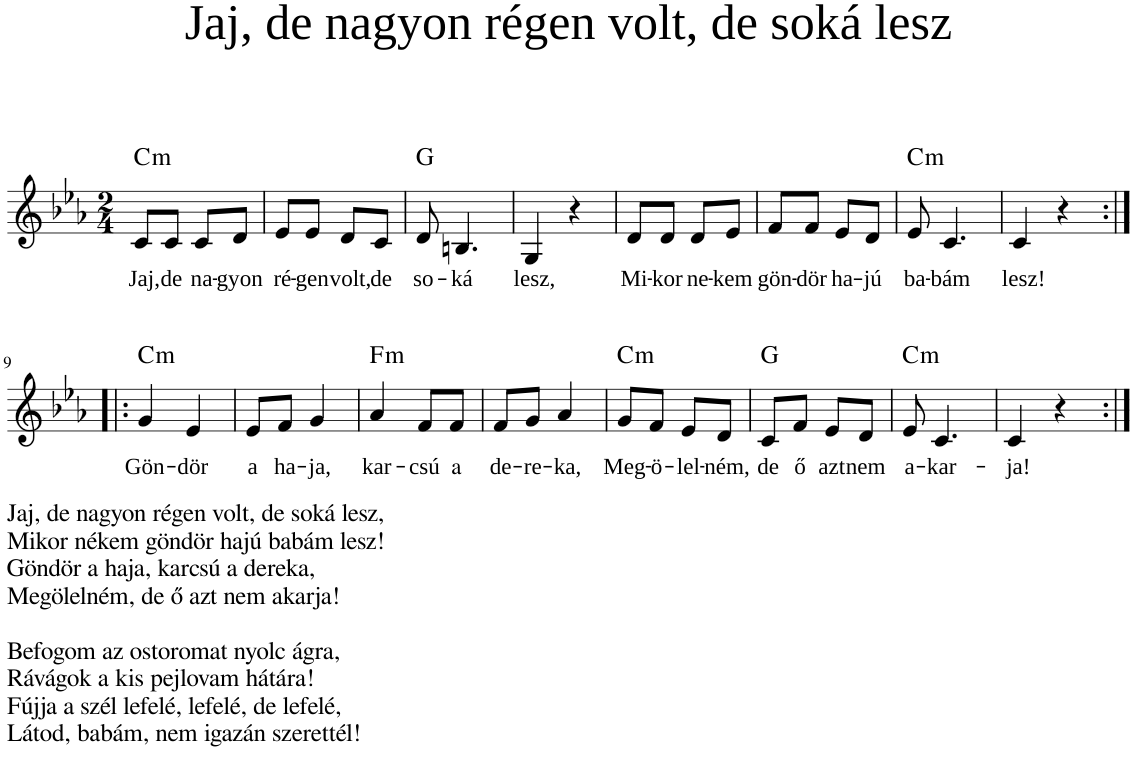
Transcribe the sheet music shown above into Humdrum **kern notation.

**kern	**text	**harte
*part1	*part1	*part1
*staff1	*staff1	*
*I"Piano	*	*
*I'Pno	*	*
*clefG2	*	*
*k[b-e-a-]	*	*
*M2/4	*	*
=1	=1	=1
!	!LO:LY:b	!LO:H:kt=m
8c/L	Jaj,	C:min
!	!LO:LY:b	!
8c/J	de	.
!	!LO:LY:b	!
8c/L	na-	.
!	!LO:LY:b	!
8d/J	-gyon	.
=2	=2	=2
!	!LO:LY:b	!
8e-/L	ré-	.
!	!LO:LY:b	!
8e-/J	-gen	.
!	!LO:LY:b	!
8d/L	volt,	.
!	!LO:LY:b	!
8c/J	de	.
=3	=3	=3
!	!LO:LY:b	!LO:H:kt=N.C.
8d/	so-	N
!	!LO:LY:b	!
4.Bn/	-ká	.
=4	=4	=4
!	!LO:LY:b	!
4G/	lesz,	.
4r	.	.
=5	=5	=5
!	!LO:LY:b	!
8d/L	Mi-	.
!	!LO:LY:b	!
8d/J	-kor	.
!	!LO:LY:b	!
8d/L	ne-	.
!	!LO:LY:b	!
8e-/J	-kem	.
=6	=6	=6
!	!LO:LY:b	!
8f/L	gön-	.
!	!LO:LY:b	!
8f/J	-dör	.
!	!LO:LY:b	!
8e-/L	ha-	.
!	!LO:LY:b	!
8d/J	-jú	.
=7	=7	=7
!	!LO:LY:b	!LO:H:kt=m
8e-/	ba-	C:min
!	!LO:LY:b	!
4.c/	-bám	.
=8	=8	=8
!	!LO:LY:b	!
4c/	lesz!	.
4r	.	.
!!LO:LB:g=z
=9:|!|:	=9:|!|:	=9:|!|:
!LO:TX:b:t=Jaj, de nagyon régen volt, de soká lesz,	!	!
!LO:TX:b:t=Mikor nékem göndör hajú babám lesz!	!	!
!LO:TX:b:t=Göndör a haja, karcsú a dereka,	!	!
!LO:TX:b:t=Megölelném, de ő azt nem akarja!	!	!
!LO:TX:b:t=Befogom az ostoromat nyolc ágra,	!	!
!LO:TX:b:t=Rávágok a kis pejlovam hátára!	!	!
!LO:TX:b:t=Fújja a szél lefelé, lefelé, de lefelé,	!	!
!LO:TX:b:t=Látod, babám, nem igazán szerettél!	!	!
!	!LO:LY:b	!LO:H:kt=m
4g/	Gön-	C:min
!	!LO:LY:b	!
4e-/	dör	.
=10	=10	=10
!	!LO:LY:b	!
8e-/L	a	.
!	!LO:LY:b	!
8f/J	ha-	.
!	!LO:LY:b	!
4g/	-ja,	.
=11	=11	=11
!	!LO:LY:b	!LO:H:kt=m
4a-/	kar-	F:min
!	!LO:LY:b	!
8f/L	csú	.
!	!LO:LY:b	!
8f/J	a	.
=12	=12	=12
!	!LO:LY:b	!
8f/L	de-	.
!	!LO:LY:b	!
8g/J	-re-	.
!	!LO:LY:b	!
4a-/	-ka,	.
=13	=13	=13
!	!LO:LY:b	!LO:H:kt=m
8g/L	Meg-	C:min
!	!LO:LY:b	!
8f/J	-ö-	.
!	!LO:LY:b	!
8e-/L	-lel-	.
!	!LO:LY:b	!
8d/J	-ném,	.
=14	=14	=14
!	!LO:LY:b	!LO:H:kt=N.C.
8c/L	de	N
!	!LO:LY:b	!
8f/J	ő	.
!	!LO:LY:b	!
8e-/L	azt	.
!	!LO:LY:b	!
8d/J	nem	.
=15	=15	=15
!	!LO:LY:b	!LO:H:kt=m
8e-/	a-	C:min
!	!LO:LY:b	!
4.c/	-kar-	.
=16	=16	=16
!	!LO:LY:b	!
4c/	-ja!	.
4r	.	.
=:|!	=:|!	=:|!
*-	*-	*-
